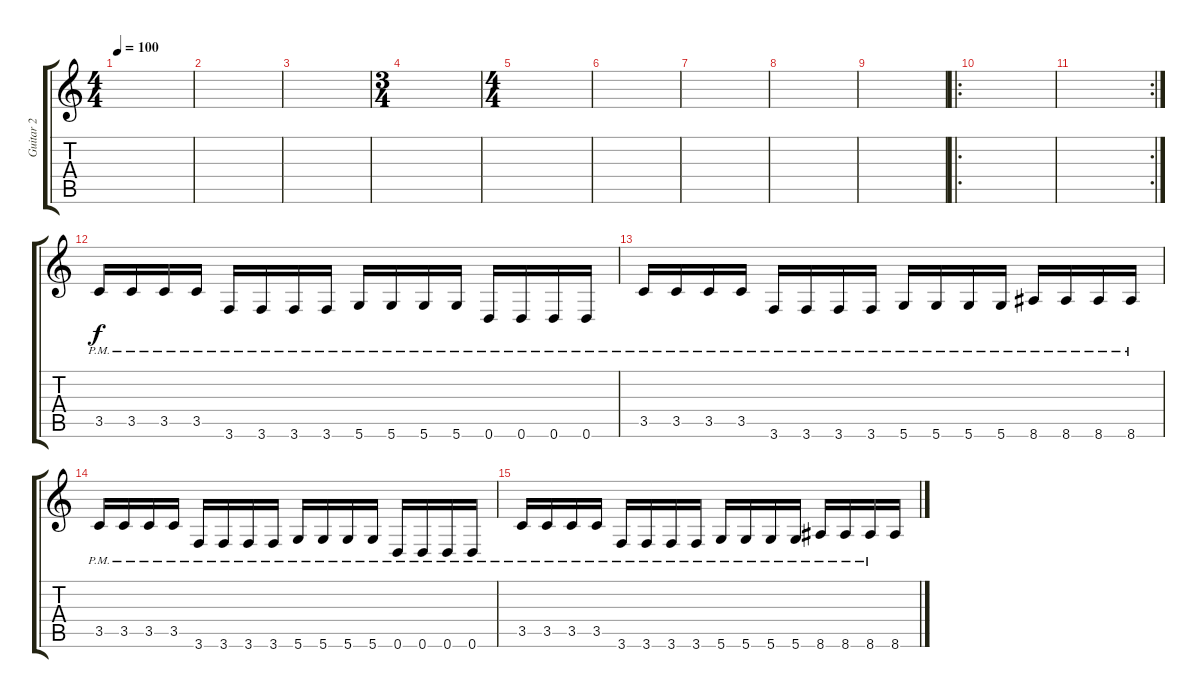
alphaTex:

\track ("Guitar 2" "Guitar 2") {instrument distortionguitar}
\staff {score tabs}
\tuning (E4 B3 G3 D3 A2 D2) {hide}
\ts (4 4)
\tempo 100
\clef g2
\ks c
|
|
|
\ts (3 4)
|
\ts (4 4)
|
|
|
|
|
\ro
|
\rc 2
|
3.5{pm}.16 3.5{pm}.16 3.5{pm}.16 3.5{pm}.16 3.6{pm}.16 3.6{pm}.16 3.6{pm}.16 3.6{pm}.16 5.6{pm}.16 5.6{pm}.16 5.6{pm}.16 5.6{pm}.16 0.6{pm}.16 0.6{pm}.16 0.6{pm}.16 0.6{pm}.16 |
3.5{pm}.16 3.5{pm}.16 3.5{pm}.16 3.5{pm}.16 3.6{pm}.16 3.6{pm}.16 3.6{pm}.16 3.6{pm}.16 5.6{pm}.16 5.6{pm}.16 5.6{pm}.16 5.6{pm}.16 8.6{pm}.16 8.6{pm}.16 8.6{pm}.16 8.6{pm}.16 |
3.5{pm}.16 3.5{pm}.16 3.5{pm}.16 3.5{pm}.16 3.6{pm}.16 3.6{pm}.16 3.6{pm}.16 3.6{pm}.16 5.6{pm}.16 5.6{pm}.16 5.6{pm}.16 5.6{pm}.16 0.6{pm}.16 0.6{pm}.16 0.6{pm}.16 0.6{pm}.16 |
3.5{pm}.16 3.5{pm}.16 3.5{pm}.16 3.5{pm}.16 3.6{pm}.16 3.6{pm}.16 3.6{pm}.16 3.6{pm}.16 5.6{pm}.16 5.6{pm}.16 5.6{pm}.16 5.6{pm}.16 8.6{pm}.16 8.6{pm}.16 8.6{pm}.16 8.6.16
